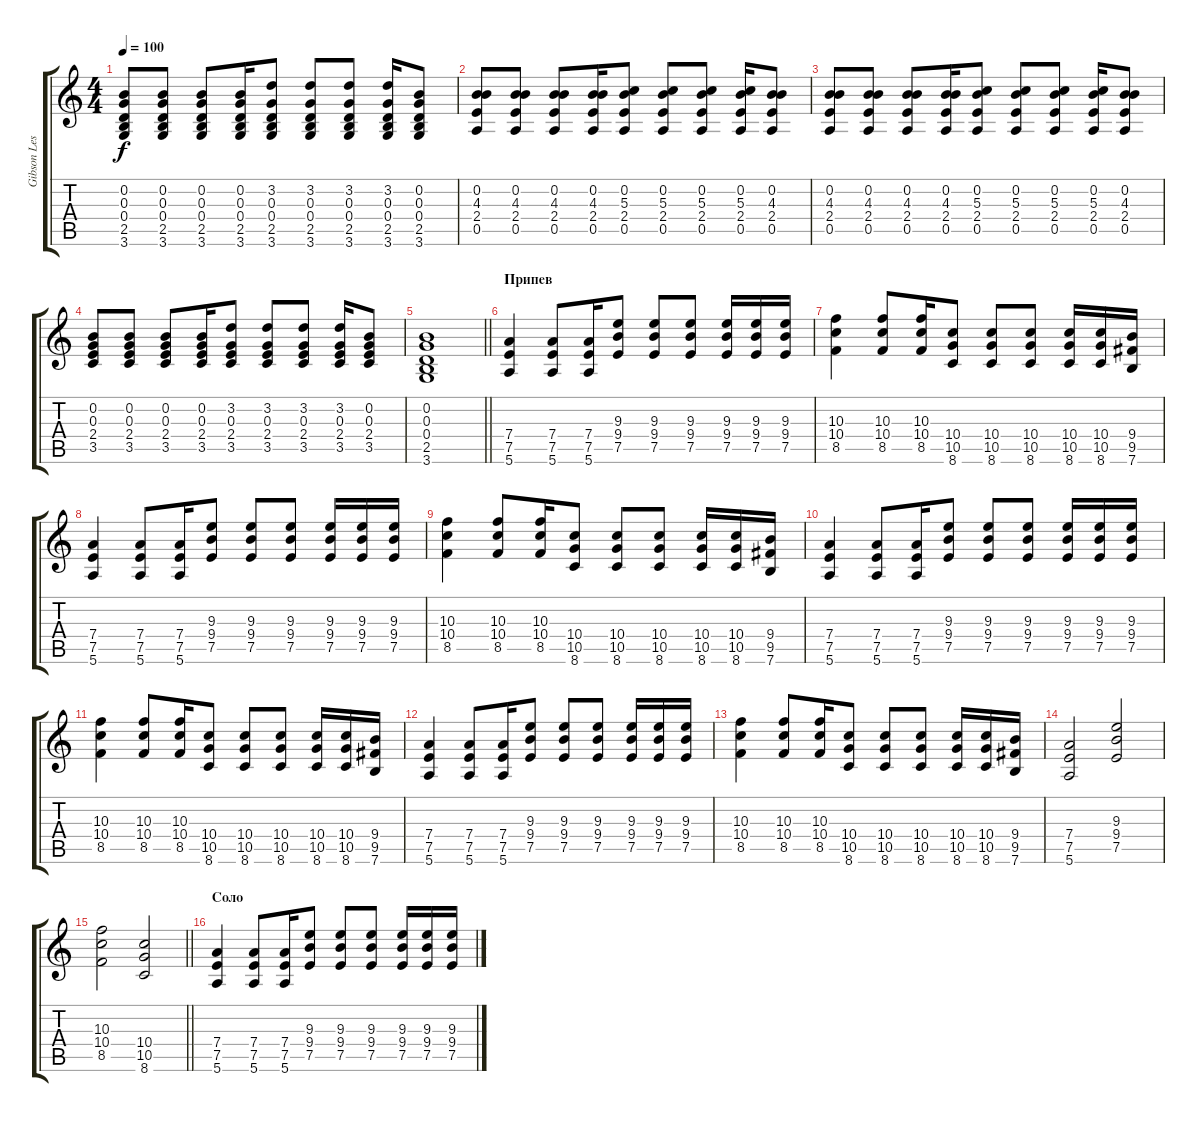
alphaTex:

\track ("Gibson Les Paul Standart" "Gibson Les") {instrument electricguitarclean}
\staff {score tabs}
\tuning (E4 B3 G3 D3 A2 E2) {hide}
\ts (4 4)
\tempo 100
\clef g2
\ks c
(0.2 0.3 0.4 2.5 3.6).8{dy f} (0.2 0.3 0.4 2.5 3.6).8 (0.2 0.3 0.4 2.5 3.6).8 (0.2 0.3 0.4 2.5 3.6).16 (3.2 0.3 0.4 2.5 3.6).8 (3.2 0.3 0.4 2.5 3.6).8 (3.2 0.3 0.4 2.5 3.6).8 (3.2 0.3 0.4 2.5 3.6).16 (0.2 0.3 0.4 2.5 3.6).8 |
(0.2 4.3 2.4 0.5).8 (0.2 4.3 2.4 0.5).8 (0.2 4.3 2.4 0.5).8 (0.2 4.3 2.4 0.5).16 (0.2 5.3 2.4 0.5).8 (0.2 5.3 2.4 0.5).8 (0.2 5.3 2.4 0.5).8 (0.2 5.3 2.4 0.5).16 (0.2 4.3 2.4 0.5).8 |
(0.2 4.3 2.4 0.5).8 (0.2 4.3 2.4 0.5).8 (0.2 4.3 2.4 0.5).8 (0.2 4.3 2.4 0.5).16 (0.2 5.3 2.4 0.5).8 (0.2 5.3 2.4 0.5).8 (0.2 5.3 2.4 0.5).8 (0.2 5.3 2.4 0.5).16 (0.2 4.3 2.4 0.5).8 |
(0.2 0.3 2.4 3.5).8 (0.2 0.3 2.4 3.5).8 (0.2 0.3 2.4 3.5).8 (0.2 0.3 2.4 3.5).16 (3.2 0.3 2.4 3.5).8 (3.2 0.3 2.4 3.5).8 (3.2 0.3 2.4 3.5).8 (3.2 0.3 2.4 3.5).16 (0.2 0.3 2.4 3.5).8 |
\barLineRight lightlight
(0.2 0.3 0.4 2.5 3.6).1 |
\section ("" "Припев")
(7.4 7.5 5.6).4{volume 13 instrument distortionguitar} (7.4 7.5 5.6).8 (7.4 7.5 5.6).16 (9.3 9.4 7.5).8 (9.3 9.4 7.5).8 (9.3 9.4 7.5).8 (9.3 9.4 7.5).16 (9.3 9.4 7.5).16 (9.3 9.4 7.5).16 |
(10.3 10.4 8.5).4 (10.3 10.4 8.5).8 (10.3 10.4 8.5).16 (10.4 10.5 8.6).8 (10.4 10.5 8.6).8 (10.4 10.5 8.6).8 (10.4 10.5 8.6).16 (10.4 10.5 8.6).16 (9.4 9.5 7.6).16 |
(7.4 7.5 5.6).4 (7.4 7.5 5.6).8 (7.4 7.5 5.6).16 (9.3 9.4 7.5).8 (9.3 9.4 7.5).8 (9.3 9.4 7.5).8 (9.3 9.4 7.5).16 (9.3 9.4 7.5).16 (9.3 9.4 7.5).16 |
(10.3 10.4 8.5).4 (10.3 10.4 8.5).8 (10.3 10.4 8.5).16 (10.4 10.5 8.6).8 (10.4 10.5 8.6).8 (10.4 10.5 8.6).8 (10.4 10.5 8.6).16 (10.4 10.5 8.6).16 (9.4 9.5 7.6).16 |
(7.4 7.5 5.6).4{volume 13 instrument distortionguitar} (7.4 7.5 5.6).8 (7.4 7.5 5.6).16 (9.3 9.4 7.5).8 (9.3 9.4 7.5).8 (9.3 9.4 7.5).8 (9.3 9.4 7.5).16 (9.3 9.4 7.5).16 (9.3 9.4 7.5).16 |
(10.3 10.4 8.5).4 (10.3 10.4 8.5).8 (10.3 10.4 8.5).16 (10.4 10.5 8.6).8 (10.4 10.5 8.6).8 (10.4 10.5 8.6).8 (10.4 10.5 8.6).16 (10.4 10.5 8.6).16 (9.4 9.5 7.6).16 |
(7.4 7.5 5.6).4 (7.4 7.5 5.6).8 (7.4 7.5 5.6).16 (9.3 9.4 7.5).8 (9.3 9.4 7.5).8 (9.3 9.4 7.5).8 (9.3 9.4 7.5).16 (9.3 9.4 7.5).16 (9.3 9.4 7.5).16 |
(10.3 10.4 8.5).4 (10.3 10.4 8.5).8 (10.3 10.4 8.5).16 (10.4 10.5 8.6).8 (10.4 10.5 8.6).8 (10.4 10.5 8.6).8 (10.4 10.5 8.6).16 (10.4 10.5 8.6).16 (9.4 9.5 7.6).16 |
(7.4 7.5 5.6).2 (9.3 9.4 7.5).2 |
\barLineRight lightlight
(10.3 10.4 8.5).2 (10.4 10.5 8.6).2 |
\section ("" "Соло")
(7.4 7.5 5.6).4{volume 13 instrument distortionguitar} (7.4 7.5 5.6).8 (7.4 7.5 5.6).16 (9.3 9.4 7.5).8 (9.3 9.4 7.5).8 (9.3 9.4 7.5).8 (9.3 9.4 7.5).16 (9.3 9.4 7.5).16 (9.3 9.4 7.5).16
